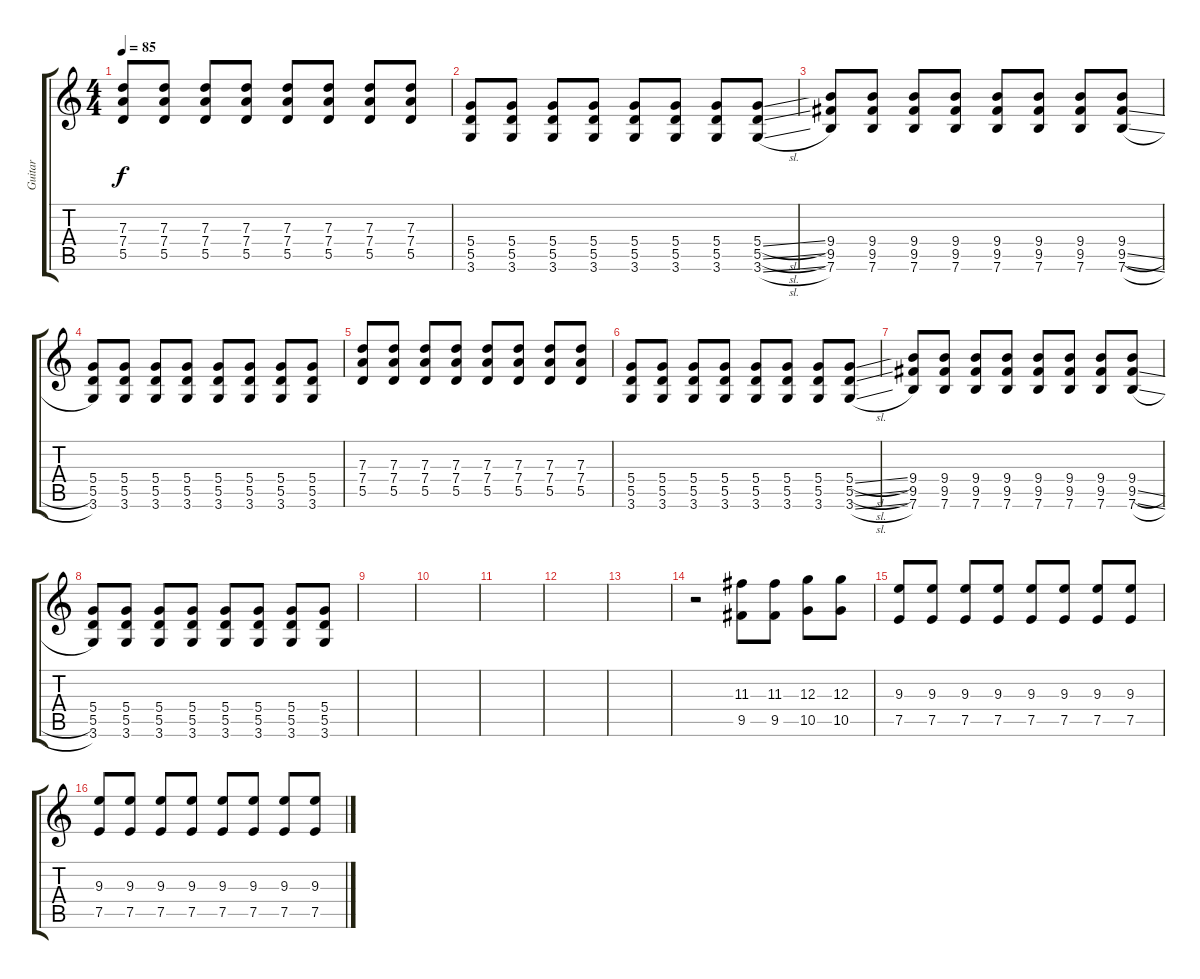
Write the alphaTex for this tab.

\track ("Guitar" "Guitar") {instrument electricguitarjazz}
\staff {score tabs}
\tuning (E4 B3 G3 D3 A2 E2) {hide}
\ts (4 4)
\section ("" "")
\tempo 85
\clef g2
\ks c
(7.3 7.4 5.5).8{dy f} (7.3 7.4 5.5).8 (7.3 7.4 5.5).8 (7.3 7.4 5.5).8 (7.3 7.4 5.5).8 (7.3 7.4 5.5).8 (7.3 7.4 5.5).8 (7.3 7.4 5.5).8 |
(5.4 5.5 3.6).8 (5.4 5.5 3.6).8 (5.4 5.5 3.6).8 (5.4 5.5 3.6).8 (5.4 5.5 3.6).8 (5.4 5.5 3.6).8 (5.4 5.5 3.6).8 (5.4{sl} 5.5{sl} 3.6{sl}).8 |
(9.4 9.5 7.6).8 (9.4 9.5 7.6).8 (9.4 9.5 7.6).8 (9.4 9.5 7.6).8 (9.4 9.5 7.6).8 (9.4 9.5 7.6).8 (9.4 9.5 7.6).8 (9.4 9.5{sl} 7.6{sl}).8 |
(5.4 5.5 3.6).8 (5.4 5.5 3.6).8 (5.4 5.5 3.6).8 (5.4 5.5 3.6).8 (5.4 5.5 3.6).8 (5.4 5.5 3.6).8 (5.4 5.5 3.6).8 (5.4 5.5 3.6).8 |
(7.3 7.4 5.5).8 (7.3 7.4 5.5).8 (7.3 7.4 5.5).8 (7.3 7.4 5.5).8 (7.3 7.4 5.5).8 (7.3 7.4 5.5).8 (7.3 7.4 5.5).8 (7.3 7.4 5.5).8 |
(5.4 5.5 3.6).8 (5.4 5.5 3.6).8 (5.4 5.5 3.6).8 (5.4 5.5 3.6).8 (5.4 5.5 3.6).8 (5.4 5.5 3.6).8 (5.4 5.5 3.6).8 (5.4{sl} 5.5{sl} 3.6{sl}).8 |
(9.4 9.5 7.6).8 (9.4 9.5 7.6).8 (9.4 9.5 7.6).8 (9.4 9.5 7.6).8 (9.4 9.5 7.6).8 (9.4 9.5 7.6).8 (9.4 9.5 7.6).8 (9.4 9.5{sl} 7.6{sl}).8 |
(5.4 5.5 3.6).8 (5.4 5.5 3.6).8 (5.4 5.5 3.6).8 (5.4 5.5 3.6).8 (5.4 5.5 3.6).8 (5.4 5.5 3.6).8 (5.4 5.5 3.6).8 (5.4 5.5 3.6).8 |
\section ("" "")
|
|
|
|
|
r.2 (11.3 9.5).8{volume 9 instrument overdrivenguitar} (11.3 9.5).8 (12.3 10.5).8 (12.3 10.5).8 |
(9.3 7.5).8 (9.3 7.5).8 (9.3 7.5).8 (9.3 7.5).8 (9.3 7.5).8 (9.3 7.5).8 (9.3 7.5).8 (9.3 7.5).8 |
(9.3 7.5).8 (9.3 7.5).8 (9.3 7.5).8 (9.3 7.5).8 (9.3 7.5).8 (9.3 7.5).8 (9.3 7.5).8 (9.3 7.5).8
